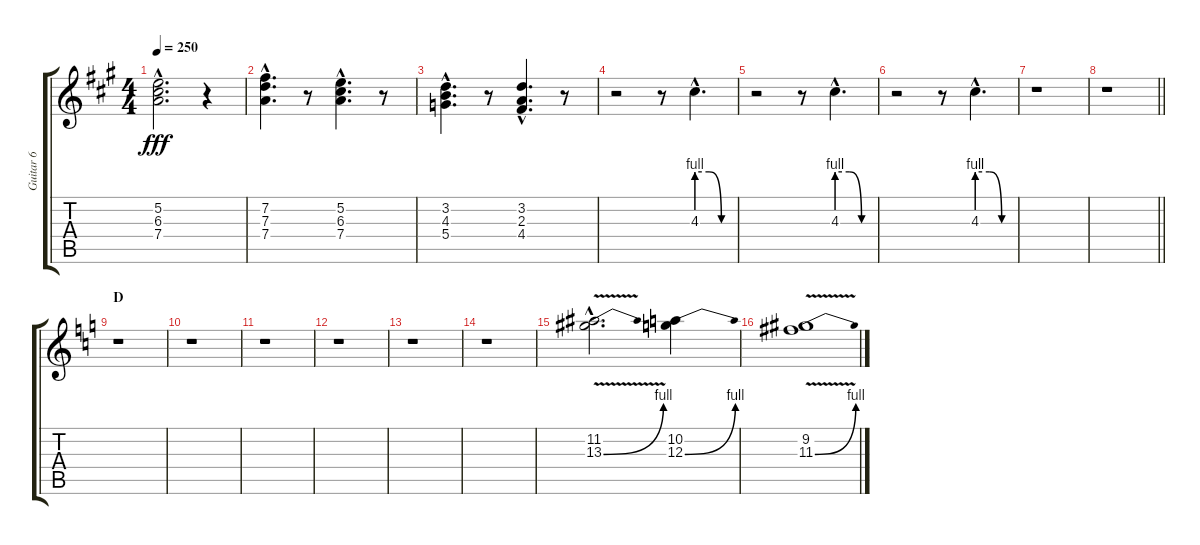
\track ("Guitar 6" "Guitar 6") {instrument electricguitarclean}
\staff {score tabs}
\tuning (E4 B3 G3 D3 A2 E2) {hide}
\ts (4 4)
\tempo 250
\clef g2
\ks a
(5.2{hac} 6.3{hac} 7.4{hac}).2{d dy fff} r.4 |
(7.2{hac} 7.3{hac} 7.4{hac}).4{d} r.8 (5.2{hac} 6.3{hac} 7.4{hac}).4{d} r.8 |
(3.2{hac} 4.3{hac} 5.4{hac}).4{d} r.8 (3.2{hac} 2.3{hac} 4.4{hac}).4{d} r.8 |
r.2 r.8 4.3{be (custom 0 4 20 4 40 0 60 0) hac}.4{d instrument overdrivenguitar} |
r.2 r.8 4.3{be (custom 0 4 20 4 40 0 60 0) hac}.4{d instrument overdrivenguitar} |
r.2 r.8 4.3{be (custom 0 4 20 4 40 0 60 0) hac}.4{d instrument overdrivenguitar} |
r.1 |
\barLineRight lightlight
r.1 |
\section ("" "D")
\ks c
r.1 |
r.1 |
r.1 |
r.1 |
r.1 |
r.1 |
(11.2{hac} 13.3{be (bend 0 0 60 4) v hac}).2{d} (10.2 12.3{be (bend 0 0 60 4)}).4 |
(9.2 11.3{be (bend 0 0 60 4) v}).1
